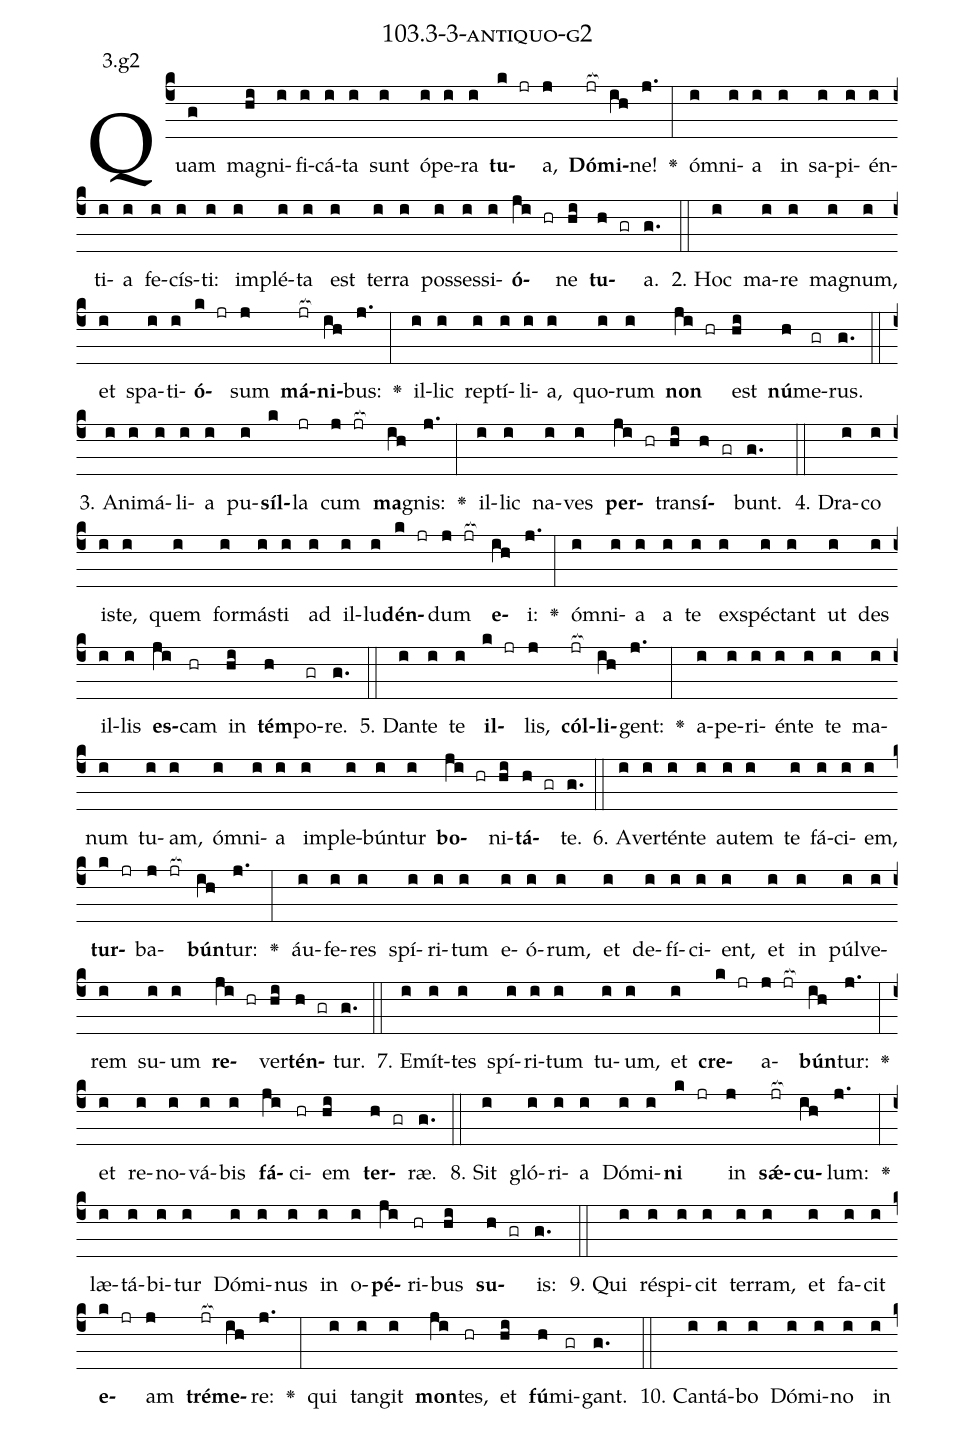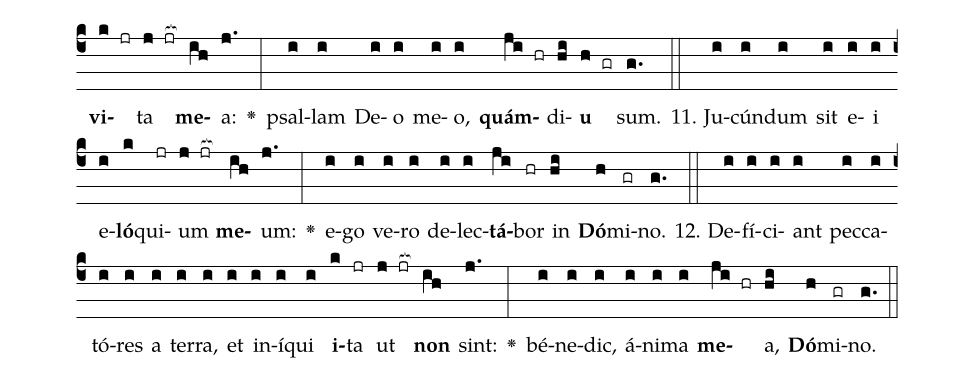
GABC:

name: 103.3-3-antiquo-g2;
annotation: 3.g2;
%%
(c4)Quam(g) ma(hi)gni(i)fi(i)cá(i)ta(i) sunt(i) ó(i)pe(i)ra(i) <b>tu</b>(k jr)a,(j) <b>Dó</b>(jr[ocb:1{])<b>mi</b>(ih[ocb:0}])ne!(j.) <v>\greheightstar</v>(:) óm(i)ni(i)a(i) in(i) sa(i)pi(i)én(i)ti(i)a(i) fe(i)cís(i)ti:(i) im(i)plé(i)ta(i) est(i) ter(i)ra(i) pos(i)ses(i)si(i)<b>ó</b>(ji hr)ne(hi) <b>tu</b>(h gr)a.(g.) (::)
2. Hoc(i) ma(i)re(i) ma(i)gnum,(i) et(i) spa(i)ti(i)<b>ó</b>(k jr)sum(j) <b>má</b>(jr[ocb:1{])<b>ni</b>(ih[ocb:0}])bus:(j.) <v>\greheightstar</v>(:) il(i)lic(i) rep(i)tí(i)li(i)a,(i) quo(i)rum(i) <b>non</b>(ji hr) est(hi) <b>nú</b>(h)me(gr)rus.(g.) (::)
3. A(i)ni(i)má(i)li(i)a(i) pu(i)<b>síl</b>(k)la(jr) cum(j jr[ocb:1{]) <b>ma</b>(ih[ocb:0}])gnis:(j.) <v>\greheightstar</v>(:) il(i)lic(i) na(i)ves(i) <b>per</b>(ji hr)trans(hi)<b>í</b>(h gr)bunt.(g.) (::)
4. Dra(i)co(i) is(i)te,(i) quem(i) for(i)más(i)ti(i) ad(i) il(i)lu(i)<b>dén</b>(k jr)dum(j jr[ocb:1{]) <b>e</b>(ih[ocb:0}])i:(j.) <v>\greheightstar</v>(:) óm(i)ni(i)a(i) a(i) te(i) ex(i)spéc(i)tant(i) ut(i) des(i) il(i)lis(i) <b>es</b>(ji)cam(hr) in(hi) <b>tém</b>(h)po(gr)re.(g.) (::)
5. Dan(i)te(i) te(i) <b>il</b>(k jr)lis,(j) <b>cól</b>(jr[ocb:1{])<b>li</b>(ih[ocb:0}])gent:(j.) <v>\greheightstar</v>(:) a(i)pe(i)ri(i)én(i)te(i) te(i) ma(i)num(i) tu(i)am,(i) óm(i)ni(i)a(i) im(i)ple(i)bún(i)tur(i) <b>bo</b>(ji hr)ni(hi)<b>tá</b>(h gr)te.(g.) (::)
6. A(i)ver(i)tén(i)te(i) au(i)tem(i) te(i) fá(i)ci(i)em,(i) <b>tur</b>(k jr)ba(j jr[ocb:1{])<b>bún</b>(ih[ocb:0}])tur:(j.) <v>\greheightstar</v>(:) áu(i)fe(i)res(i) spí(i)ri(i)tum(i) e(i)ó(i)rum,(i) et(i) de(i)fí(i)ci(i)ent,(i) et(i) in(i) púl(i)ve(i)rem(i) su(i)um(i) <b>re</b>(ji hr)ver(hi)<b>tén</b>(h gr)tur.(g.) (::)
7. E(i)mít(i)tes(i) spí(i)ri(i)tum(i) tu(i)um,(i) et(i) <b>cre</b>(k jr)a(j jr[ocb:1{])<b>bún</b>(ih[ocb:0}])tur:(j.) <v>\greheightstar</v>(:) et(i) re(i)no(i)vá(i)bis(i) <b>fá</b>(ji)ci(hr)em(hi) <b>ter</b>(h gr)ræ.(g.) (::)
8. Sit(i) gló(i)ri(i)a(i) Dó(i)mi(i)<b>ni</b>(k jr) in(j) <b>sǽ</b>(jr[ocb:1{])<b>cu</b>(ih[ocb:0}])lum:(j.) <v>\greheightstar</v>(:) læ(i)tá(i)bi(i)tur(i) Dó(i)mi(i)nus(i) in(i) o(i)<b>pé</b>(ji)ri(hr)bus(hi) <b>su</b>(h gr)is:(g.) (::)
9. Qui(i) ré(i)spi(i)cit(i) ter(i)ram,(i) et(i) fa(i)cit(i) <b>e</b>(k jr)am(j) <b>tré</b>(jr[ocb:1{])<b>me</b>(ih[ocb:0}])re:(j.) <v>\greheightstar</v>(:) qui(i) tan(i)git(i) <b>mon</b>(ji)tes,(hr) et(hi) <b>fú</b>(h)mi(gr)gant.(g.) (::)
10. Can(i)tá(i)bo(i) Dó(i)mi(i)no(i) in(i) <b>vi</b>(k jr)ta(j jr[ocb:1{]) <b>me</b>(ih[ocb:0}])a:(j.) <v>\greheightstar</v>(:) psal(i)lam(i) De(i)o(i) me(i)o,(i) <b>quám</b>(ji hr)di(hi)<b>u</b>(h gr) sum.(g.) (::)
11. Ju(i)cún(i)dum(i) sit(i) e(i)i(i) e(i)<b>ló</b>(k)qui(jr)um(j jr[ocb:1{]) <b>me</b>(ih[ocb:0}])um:(j.) <v>\greheightstar</v>(:) e(i)go(i) ve(i)ro(i) de(i)lec(i)<b>tá</b>(ji)bor(hr) in(hi) <b>Dó</b>(h)mi(gr)no.(g.) (::)
12. De(i)fí(i)ci(i)ant(i) pec(i)ca(i)tó(i)res(i) a(i) ter(i)ra,(i) et(i) in(i)í(i)qui(i) <b>i</b>(k)ta(jr) ut(j jr[ocb:1{]) <b>non</b>(ih[ocb:0}]) sint:(j.) <v>\greheightstar</v>(:) bé(i)ne(i)dic,(i) á(i)ni(i)ma(i) <b>me</b>(ji hr)a,(hi) <b>Dó</b>(h)mi(gr)no.(g.) (::)
